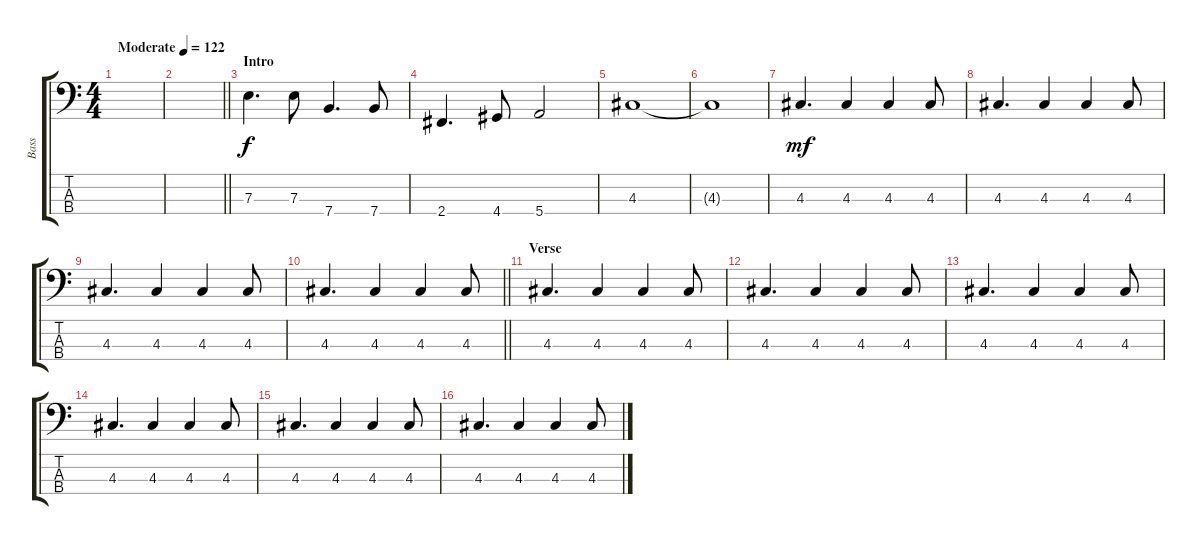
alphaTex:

\track ("Bass" "Bass") {instrument electricbasspick}
\staff {score tabs}
\tuning (G2 D2 A1 E1) {hide}
\ts (4 4)
\tempo (122 "Moderate")
\clef f4
\ks c
|
\barLineRight lightlight
|
\section ("" "Intro")
7.3.4{d} 7.3.8 7.4.4{d} 7.4.8 |
2.4.4{d} 4.4.8 5.4.2 |
4.3.1 |
4.3{t}.1 |
4.3.4{d dy mf} 4.3.4 4.3.4 4.3.8 |
4.3.4{d} 4.3.4 4.3.4 4.3.8 |
4.3.4{d} 4.3.4 4.3.4 4.3.8 |
\barLineRight lightlight
4.3.4{d} 4.3.4 4.3.4 4.3.8 |
\section ("" "Verse")
4.3.4{d} 4.3.4 4.3.4 4.3.8 |
4.3.4{d} 4.3.4 4.3.4 4.3.8 |
4.3.4{d} 4.3.4 4.3.4 4.3.8 |
4.3.4{d} 4.3.4 4.3.4 4.3.8 |
4.3.4{d} 4.3.4 4.3.4 4.3.8 |
4.3.4{d} 4.3.4 4.3.4 4.3.8
